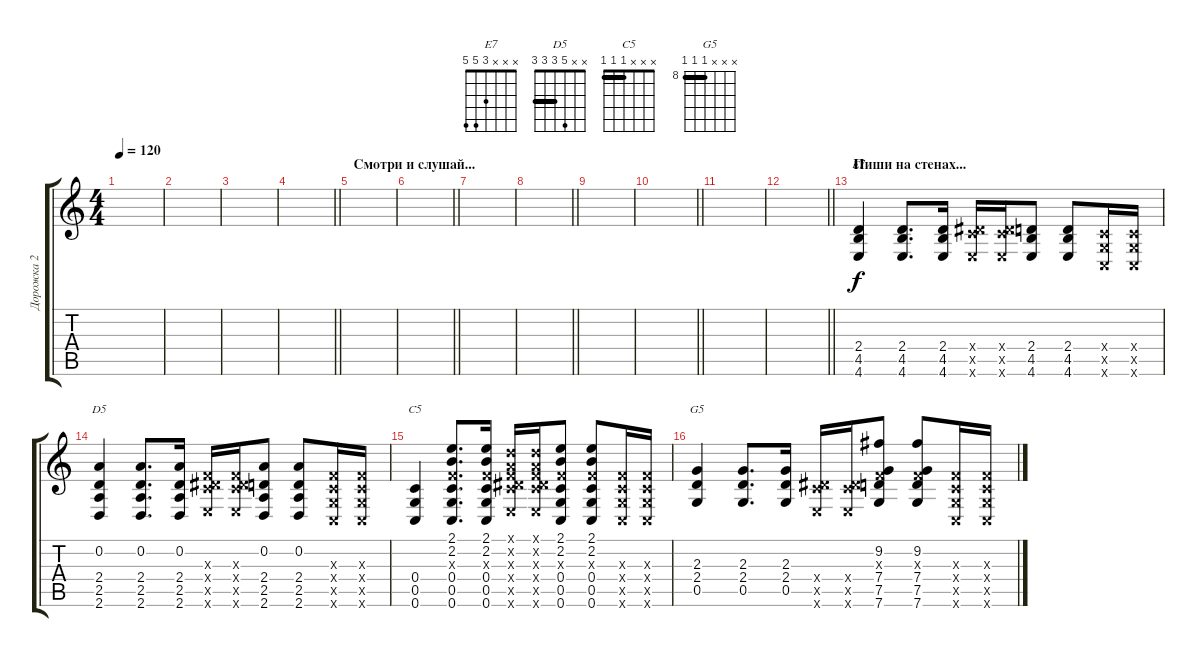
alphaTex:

\track ("Дорожка 2" "Дорожка 2") {instrument distortionguitar}
\staff {score tabs}
\tuning (D4 A3 F3 C3 G2 C2) {hide}
\chord ("E7" x x x 3 5 5)
\chord ("D5" x x 5 3 3 3) {barre 3}
\chord ("C5" x x x 1 1 1) {barre 1}
\chord ("G5" x x x 8 8 8) {firstfret 8 barre 8}
\ts (4 4)
\tempo 120
\clef g2
\ks c
|
|
|
\barLineRight lightlight
|
\section ("" "Смотри и слушай...")
|
\barLineRight lightlight
|
|
\barLineRight lightlight
|
|
\barLineRight lightlight
|
|
\barLineRight lightlight
|
\section ("" "Пиши на стенах...")
(2.4 4.5 4.6).4{ch "E7"} (2.4 4.5 4.6).8{d} (2.4 4.5 4.6).16 (3.4{x} 5.5{x} 4.6{x}).16 (3.4{x} 5.5{x} 4.6{x}).16 (2.4 4.5 4.6).8 (2.4 4.5 4.6).8 (0.4{x} 0.5{x} 0.6{x}).16 (0.4{x} 0.5{x} 0.6{x}).16 |
(0.2 2.4 2.5 2.6).4{ch "D5"} (0.2 2.4 2.5 2.6).8{d} (0.2 2.4 2.5 2.6).16 (0.3{x} 3.4{x} 5.5{x} 4.6{x}).16 (0.3{x} 3.4{x} 5.5{x} 4.6{x}).16 (0.2 2.4 2.5 2.6).8 (0.2 2.4 2.5 2.6).8 (0.3{x} 0.4{x} 0.5{x} 0.6{x}).16 (0.3{x} 0.4{x} 0.5{x} 0.6{x}).16 |
(0.4 0.5 0.6).4{ch "C5"} (2.1 2.2 0.3{x} 0.4 0.5 0.6).8{d} (2.1 2.2 0.3{x} 0.4 0.5 0.6).16 (0.1{x} 0.2{x} 0.3{x} 3.4{x} 5.5{x} 4.6{x}).16 (0.1{x} 0.2{x} 0.3{x} 3.4{x} 5.5{x} 4.6{x}).16 (2.1 2.2 0.3{x} 0.4 0.5 0.6).8 (2.1 2.2 0.3{x} 0.4 0.5 0.6).8 (0.3{x} 0.4{x} 0.5{x} 0.6{x}).16 (0.3{x} 0.4{x} 0.5{x} 0.6{x}).16 |
(2.3 2.4 0.5).4{ch "G5"} (2.3 2.4 0.5).8{d} (2.3 2.4 0.5).16 (3.4{x} 5.5{x} 4.6{x}).16 (3.4{x} 5.5{x} 4.6{x}).16 (9.2 0.3{x} 7.4 7.5 7.6).8 (9.2 0.3{x} 7.4 7.5 7.6).8 (0.3{x} 0.4{x} 0.5{x} 0.6{x}).16 (0.3{x} 0.4{x} 0.5{x} 0.6{x}).16
